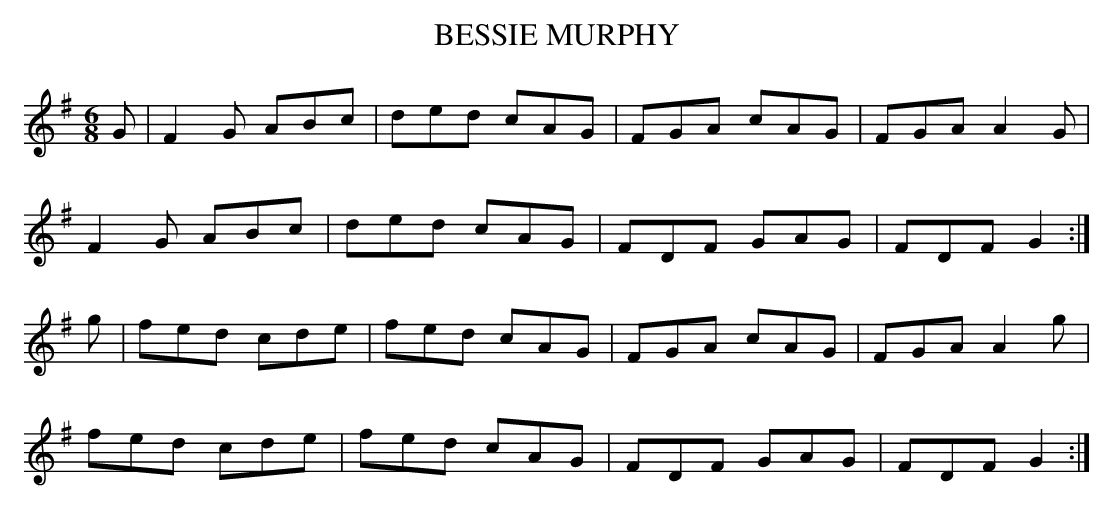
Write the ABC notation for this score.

X:1
T:BESSIE MURPHY
I'm going with G because the C sharps in the key of D just sound too
weird. . .if you're curious, replace G with D in the K: field and
play it back. See what I mean?
M:6/8
L:1/8
K:G
G|F2G ABc|ded cAG|FGA cAG|FGA A2G|
F2G ABc|ded cAG|FDF GAG|FDF G2 :|
g|fed cde|fed cAG|FGA cAG|FGA A2g|
fed cde|fed cAG|FDF GAG|FDF G2 :|
